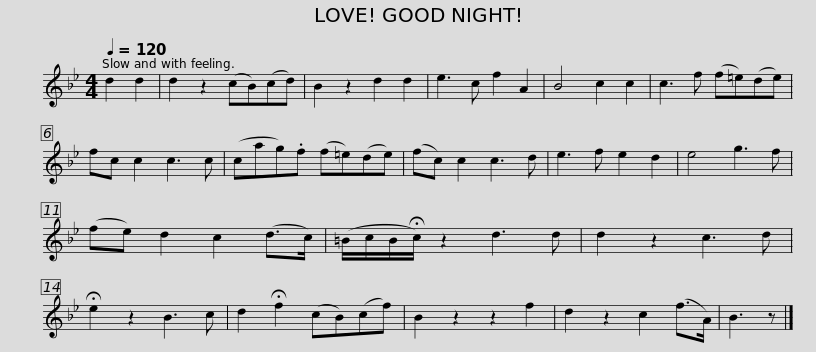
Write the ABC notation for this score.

X:1
L:1/8
Q:1/4=120
M:4/4
I:linebreak $
K:Bb
V:1 treble
V:1
 d2 d2 | d2 z2 (cB)(cd) | B2 z2 d2 d2 | e3 c f2 A2 | B4 c2 c2 | %5
 c3 f (f=e)(de) | fc c2 c3 c | (cag).f (f=e)(de) |$ (fc) c2 c3 d | e3 f e2 d2 | %10
 e4 g3 f | (fe) d2 c2 (d>c) | (=B/c/B/!fermata!c/) z2 d3 d | d2 z2 c3 d | !fermata!e2 z2 B3 c | %15
 d2 !fermata!f2 (cB)(cf) |$ B2 z2 z2 f2 | d2 z2 c2 (f>A) | B3 z |] %19
